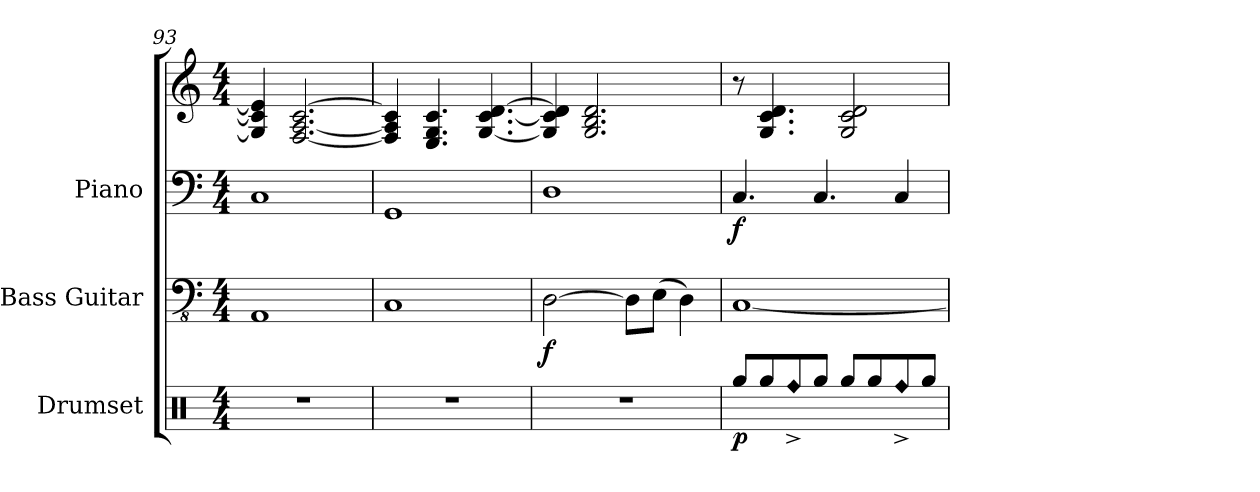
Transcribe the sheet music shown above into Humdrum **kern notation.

**kern	**dynam	**kern	**dynam	**kern	**kern	**dynam
*part3	*part3	*part2	*part2	*part1	*part1	*part1
*staff4	*staff4	*staff3	*staff3	*staff2	*staff1	*staff1/2
*I"Drumset	*	*I"Bass Guitar	*	*I"Piano	*	*
*I'Drs.	*	*I'B. Guit.	*	*I'Pno.	*	*
*clefX	*	*clefFv4	*	*clefF4	*clefG2	*
*k[]	*	*k[]	*	*k[]	*k[]	*
*M4/4	*	*M4/4	*	*M4/4	*M4/4	*
=93	=93	=93	=93	=93	=93	=93
1r	.	1AAA	.	1C	4G/] 4c/] 4e/]	.
.	.	.	.	.	[2.F/ [2.A/ [2.c/	.
=94	=94	=94	=94	=94	=94	=94
1r	.	1CC	.	1GG	4F/] 4A/] 4c/]	.
.	.	.	.	.	4.E/ 4.G/ 4.c/	.
.	.	.	.	.	[4.G/ [4.c/ [4.d/	.
!!LO:LB:g=z
=95	=95	=95	=95	=95	=95	=95
!	!	!	!LO:DY:b	!	!	!
1r	.	[2DD\	f	1D	4G/] 4c/] 4d/]	.
.	.	.	.	.	2.G/ 2.B/ 2.d/	.
.	.	8DD\L]	.	.	.	.
.	.	(8EE\J	.	.	.	.
.	.	4DD\)	.	.	.	.
=96	=96	=96	=96	=96	=96	=96
!	!LO:DY:b	!	!	!	!	!LO:DY:b=2
8Rgg/L	p	[1CC	.	4.C/	8r	f
8Rgg/	.	.	.	.	4.G/ 4.c/ 4.d/	.
!LO:N:head=diamond	!	!	!	!	!	!
8Rff^/	.	.	.	.	.	.
8Rgg/J	.	.	.	4.C/	.	.
8Rgg/L	.	.	.	.	2G/ 2c/ 2d/	.
8Rgg/	.	.	.	.	.	.
!LO:N:head=diamond	!	!	!	!	!	!
8Rff^/	.	.	.	4C/	.	.
8Rgg/J	.	.	.	.	.	.
=	=	=	=	=	=	=
*-	*-	*-	*-	*-	*-	*-
